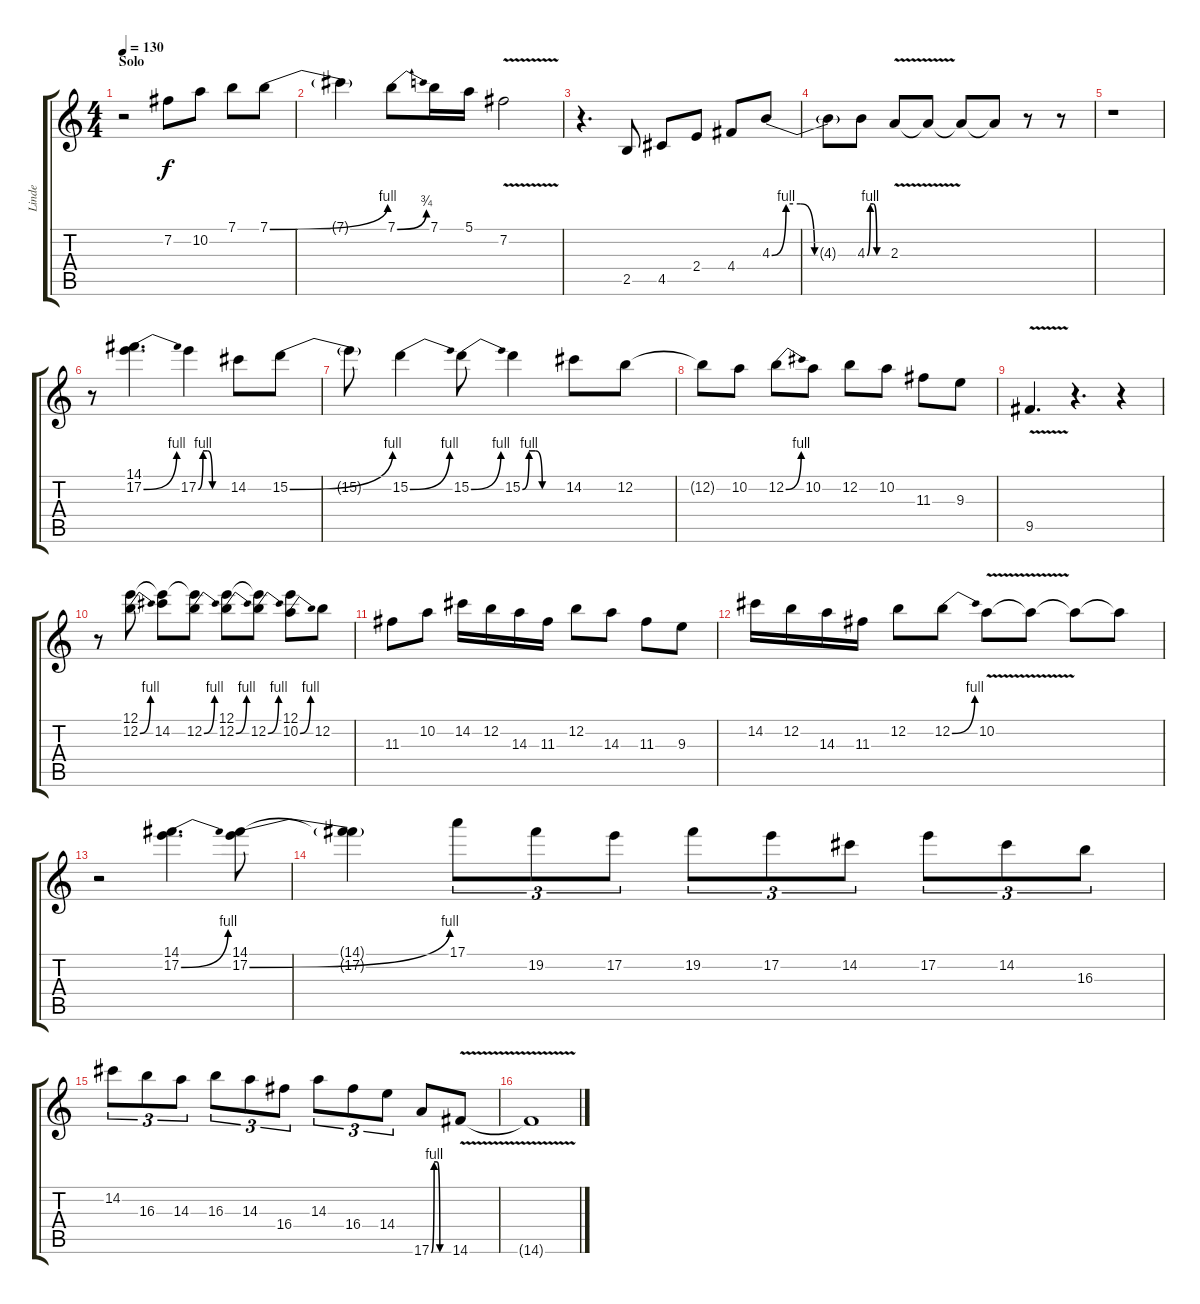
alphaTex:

\track ("Linde" "Linde") {instrument electricguitarclean}
\staff {score tabs}
\tuning (E4 B3 G3 D3 A2 E2) {hide}
\ts (4 4)
\section ("" "Solo")
\tempo 130
\clef g2
\ks c
r.2{dy f} 7.2.8 10.2.8 7.1.8 7.1{be (bend 0 0 60 4)}.8 |
7.1{t}.4 7.1{be (bend 0 0 60 3)}.8 7.1.16 5.1.16 7.2{v}.2 |
r.4{d} 2.5.8 4.5.8 2.4.8 4.4.8 4.3{be (custom 0 0 10 4 20 4 30 0 60 0)}.8 |
4.3{t}.8 4.3{be (custom 0 0 10 4 20 4 30 0 60 0)}.8 2.3{v}.8 2.3{t}.8 2.3{t}.8 2.3{t}.8 r.8 r.8 |
r.1 |
r.8 (14.1 17.2{be (bend 0 0 60 4)}).4{d} 17.2{be (custom 0 0 10 4 20 4 30 0 60 0)}.4 14.2.8 15.2{be (bend 0 0 60 4)}.8 |
15.2{t}.8 15.2{be (bend 0 0 60 4)}.4 15.2{be (bend 0 0 60 4)}.8 15.2{be (custom 0 0 10 4 20 4 30 0 40 0 50 0 60 0)}.4 14.2.8 12.2.8 |
12.2{t}.8 10.2.8 12.2{be (bend 0 0 60 4)}.8 10.2.8 12.2.8 10.2.8 11.3.8 9.3.8 |
9.5{v}.4{d} r.4{d} r.4 |
r.8 (12.1 12.2{be (bend 0 0 60 4)}).8 (12.1{t} 14.2).8 (12.1{t} 12.2{be (bend 0 0 60 4)}).8 (12.1 12.2{be (bend 0 0 60 4)}).8 (12.1{t} 12.2{be (bend 0 0 60 4)}).8 (12.1 10.2{be (bend 0 0 60 4)}).8 12.2.8 |
11.3.8 10.2.8 14.2.16 12.2.16 14.3.16 11.3.16 12.2.8 14.3.8 11.3.8 9.3.8 |
14.2.16 12.2.16 14.3.16 11.3.16 12.2.8 12.2{be (bend 0 0 60 4)}.8 10.2{v}.8 10.2{t}.8 10.2{t}.8 10.2{t}.8 |
r.2 (14.1 17.2{be (bend 0 0 60 4)}).4{d} (14.1 17.2{be (bend 0 0 60 4)}).8 |
(14.1{t} 17.2{t}).4 17.1.8{tu (3 2)} 19.2.8{tu (3 2)} 17.2.8{tu (3 2)} 19.2.8{tu (3 2)} 17.2.8{tu (3 2)} 14.2.8{tu (3 2)} 17.2.8{tu (3 2)} 14.2.8{tu (3 2)} 16.3.8{tu (3 2)} |
14.2.8{tu (3 2)} 16.3.8{tu (3 2)} 14.3.8{tu (3 2)} 16.3.8{tu (3 2)} 14.3.8{tu (3 2)} 16.4.8{tu (3 2)} 14.3.8{tu (3 2)} 16.4.8{tu (3 2)} 14.4.8{tu (3 2)} 17.6{be (custom 0 0 10 4 20 4 30 0 60 0)}.8 14.6{v}.8 |
14.6{v t}.1
